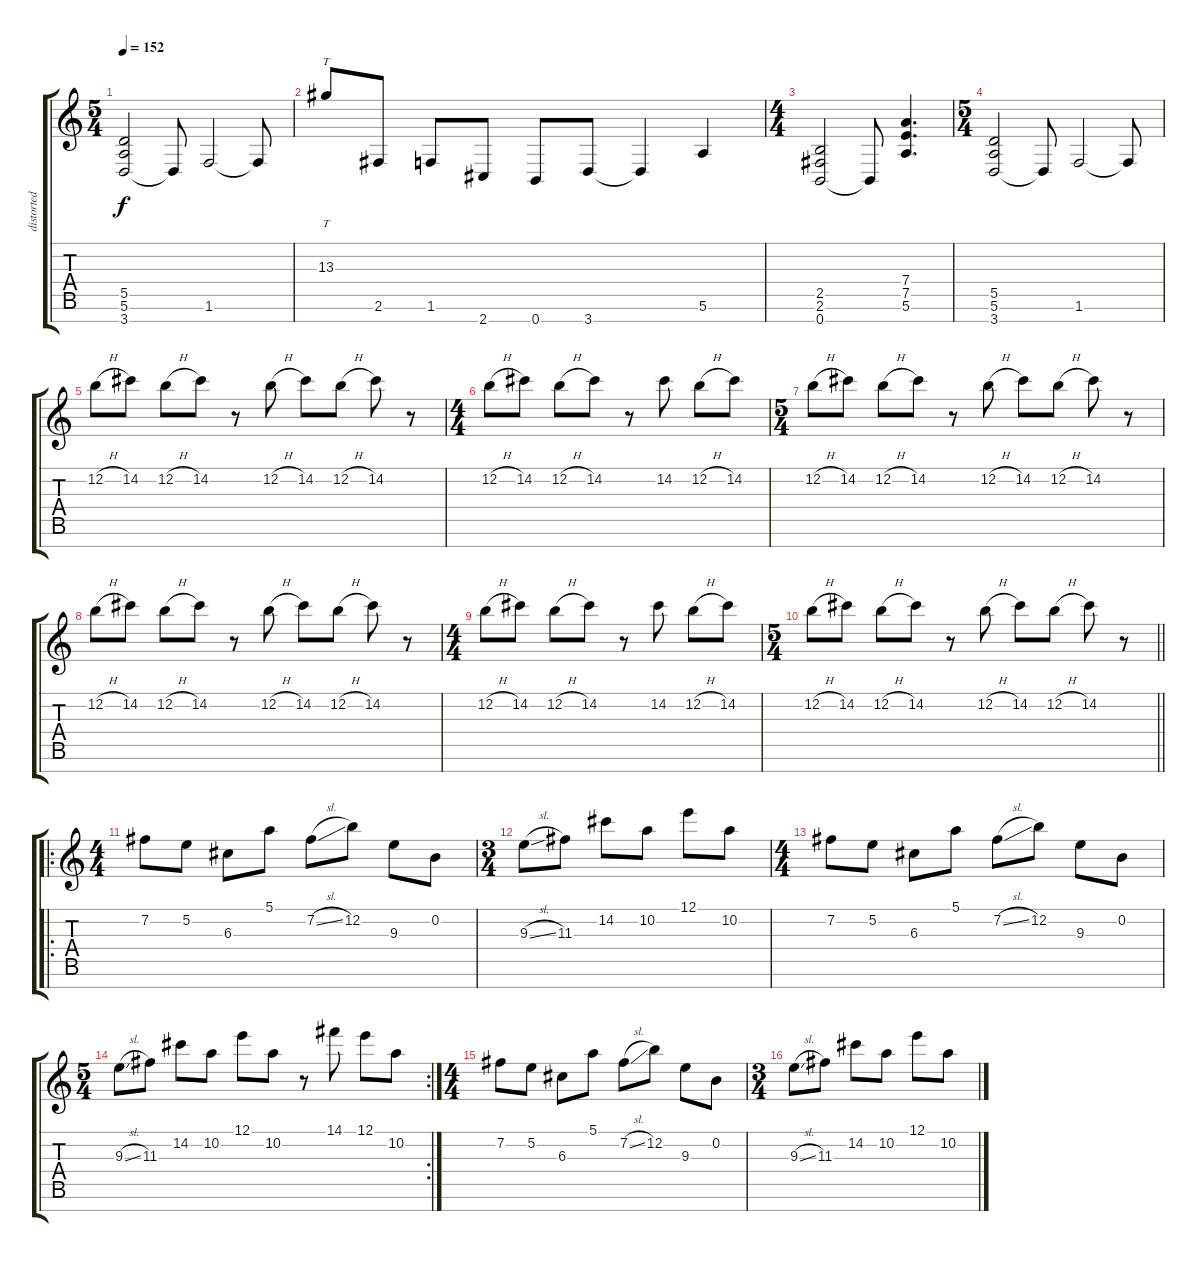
\track ("distorted guitar 1" "distorted ") {instrument distortionguitar}
\staff {score tabs}
\tuning (E4 B3 G3 D3 A2 E2 B1) {hide}
\ts (5 4)
\tempo 152
\clef g2
\ks c
(5.5 5.6 3.7).2{dy f} 3.7{t}.8 1.6.2 1.6{t}.8 |
13.3.8{tt} 2.6.8 1.6.8 2.7.8 0.7.8 3.7.8 3.7{t}.4 5.6.4 |
\ts (4 4)
(2.5 2.6 0.7).2 0.7{t}.8 (7.4 7.5 5.6).4{d} |
\ts (5 4)
(5.5 5.6 3.7).2 3.7{t}.8 1.6.2 1.6{t}.8 |
12.2{h}.8 14.2.8 12.2{h}.8 14.2.8 r.8 12.2{h}.8 14.2.8 12.2{h}.8 14.2.8 r.8 |
\ts (4 4)
12.2{h}.8 14.2.8 12.2{h}.8 14.2.8 r.8 14.2.8 12.2{h}.8 14.2.8 |
\ts (5 4)
12.2{h}.8 14.2.8 12.2{h}.8 14.2.8 r.8 12.2{h}.8 14.2.8 12.2{h}.8 14.2.8 r.8 |
12.2{h}.8 14.2.8 12.2{h}.8 14.2.8 r.8 12.2{h}.8 14.2.8 12.2{h}.8 14.2.8 r.8 |
\ts (4 4)
12.2{h}.8 14.2.8 12.2{h}.8 14.2.8 r.8 14.2.8 12.2{h}.8 14.2.8 |
\ts (5 4)
\barLineRight lightlight
12.2{h}.8 14.2.8 12.2{h}.8 14.2.8 r.8 12.2{h}.8 14.2.8 12.2{h}.8 14.2.8 r.8 |
\ro
\ts (4 4)
7.2.8 5.2.8 6.3.8 5.1.8 7.2{sl}.8 12.2.8 9.3.8 0.2.8 |
\ts (3 4)
9.3{sl}.8 11.3.8 14.2.8 10.2.8 12.1.8 10.2.8 |
\ts (4 4)
7.2.8 5.2.8 6.3.8 5.1.8 7.2{sl}.8 12.2.8 9.3.8 0.2.8 |
\rc 2
\ts (5 4)
9.3{sl}.8 11.3.8 14.2.8 10.2.8 12.1.8 10.2.8 r.8 14.1.8 12.1.8 10.2.8 |
\ts (4 4)
7.2.8 5.2.8 6.3.8 5.1.8 7.2{sl}.8 12.2.8 9.3.8 0.2.8 |
\ts (3 4)
9.3{sl}.8 11.3.8 14.2.8 10.2.8 12.1.8 10.2.8
